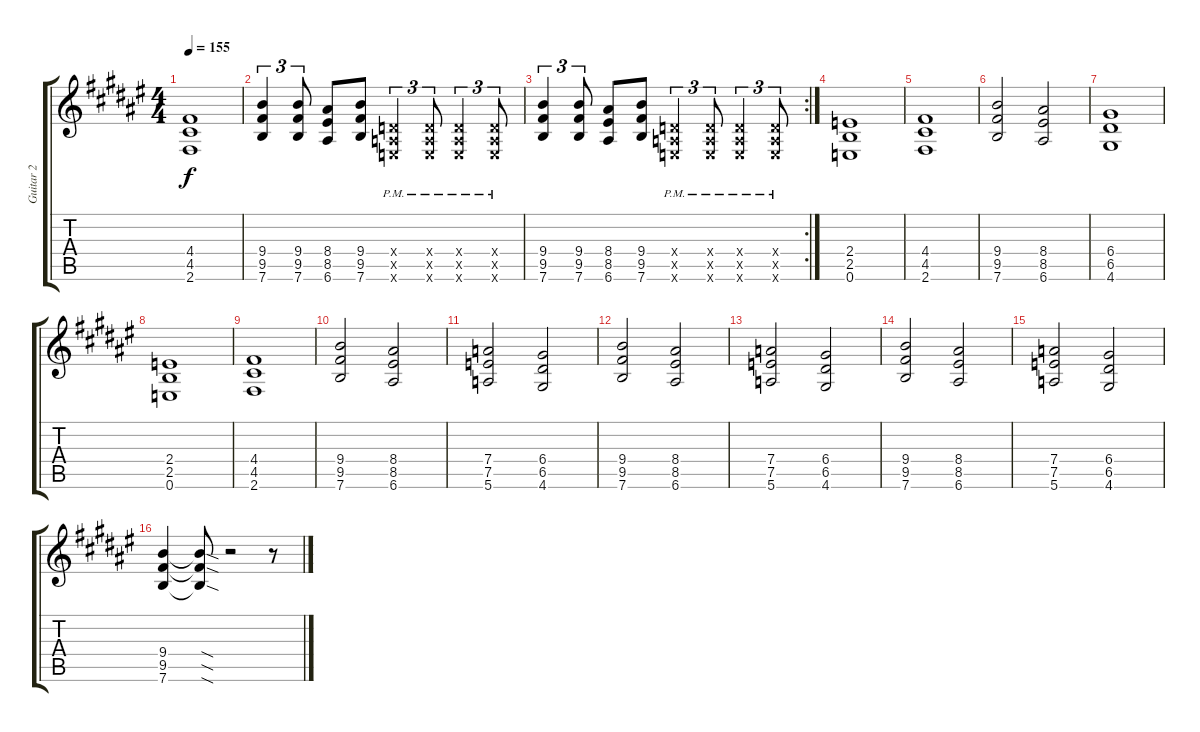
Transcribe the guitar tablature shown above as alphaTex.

\track ("Guitar 2" "Guitar 2") {instrument distortionguitar}
\staff {score tabs}
\tuning (E4 B3 G3 D3 A2 E2) {hide}
\ts (4 4)
\tempo 155
\clef g2
\ks d#minor
(4.4 4.5 2.6).1{dy f} |
(9.4 9.5 7.6).4{tu (3 2)} (9.4 9.5 7.6).8{tu (3 2)} (8.4 8.5 6.6).8 (9.4 9.5 7.6).8 (0.4{pm x} 0.5{pm x} 0.6{pm x}).4{tu (3 2)} (0.4{pm x} 0.5{pm x} 0.6{pm x}).8{tu (3 2)} (0.4{pm x} 0.5{pm x} 0.6{pm x}).4{tu (3 2)} (0.4{pm x} 0.5{pm x} 0.6{pm x}).8{tu (3 2)} |
\rc 2
(9.4 9.5 7.6).4{tu (3 2)} (9.4 9.5 7.6).8{tu (3 2)} (8.4 8.5 6.6).8 (9.4 9.5 7.6).8 (0.4{pm x} 0.5{pm x} 0.6{pm x}).4{tu (3 2)} (0.4{pm x} 0.5{pm x} 0.6{pm x}).8{tu (3 2)} (0.4{pm x} 0.5{pm x} 0.6{pm x}).4{tu (3 2)} (0.4{pm x} 0.5{pm x} 0.6{pm x}).8{tu (3 2)} |
\ks f#
(2.4 2.5 0.6).1 |
\ks d#minor
(4.4 4.5 2.6).1 |
(9.4 9.5 7.6).2 (8.4 8.5 6.6).2 |
(6.4 6.5 4.6).1 |
\ks f#
(2.4 2.5 0.6).1 |
\ks d#minor
(4.4 4.5 2.6).1 |
(9.4 9.5 7.6).2 (8.4 8.5 6.6).2 |
(7.4 7.5 5.6).2 (6.4 6.5 4.6).2 |
\ks f#
(9.4 9.5 7.6).2 (8.4 8.5 6.6).2 |
\ks d#minor
(7.4 7.5 5.6).2 (6.4 6.5 4.6).2 |
(9.4 9.5 7.6).2 (8.4 8.5 6.6).2 |
(7.4 7.5 5.6).2 (6.4 6.5 4.6).2 |
\ks f#
(9.4 9.5 7.6).4 (9.4{sod t} 9.5{sod t} 7.6{sod t}).8 r.2 r.8
